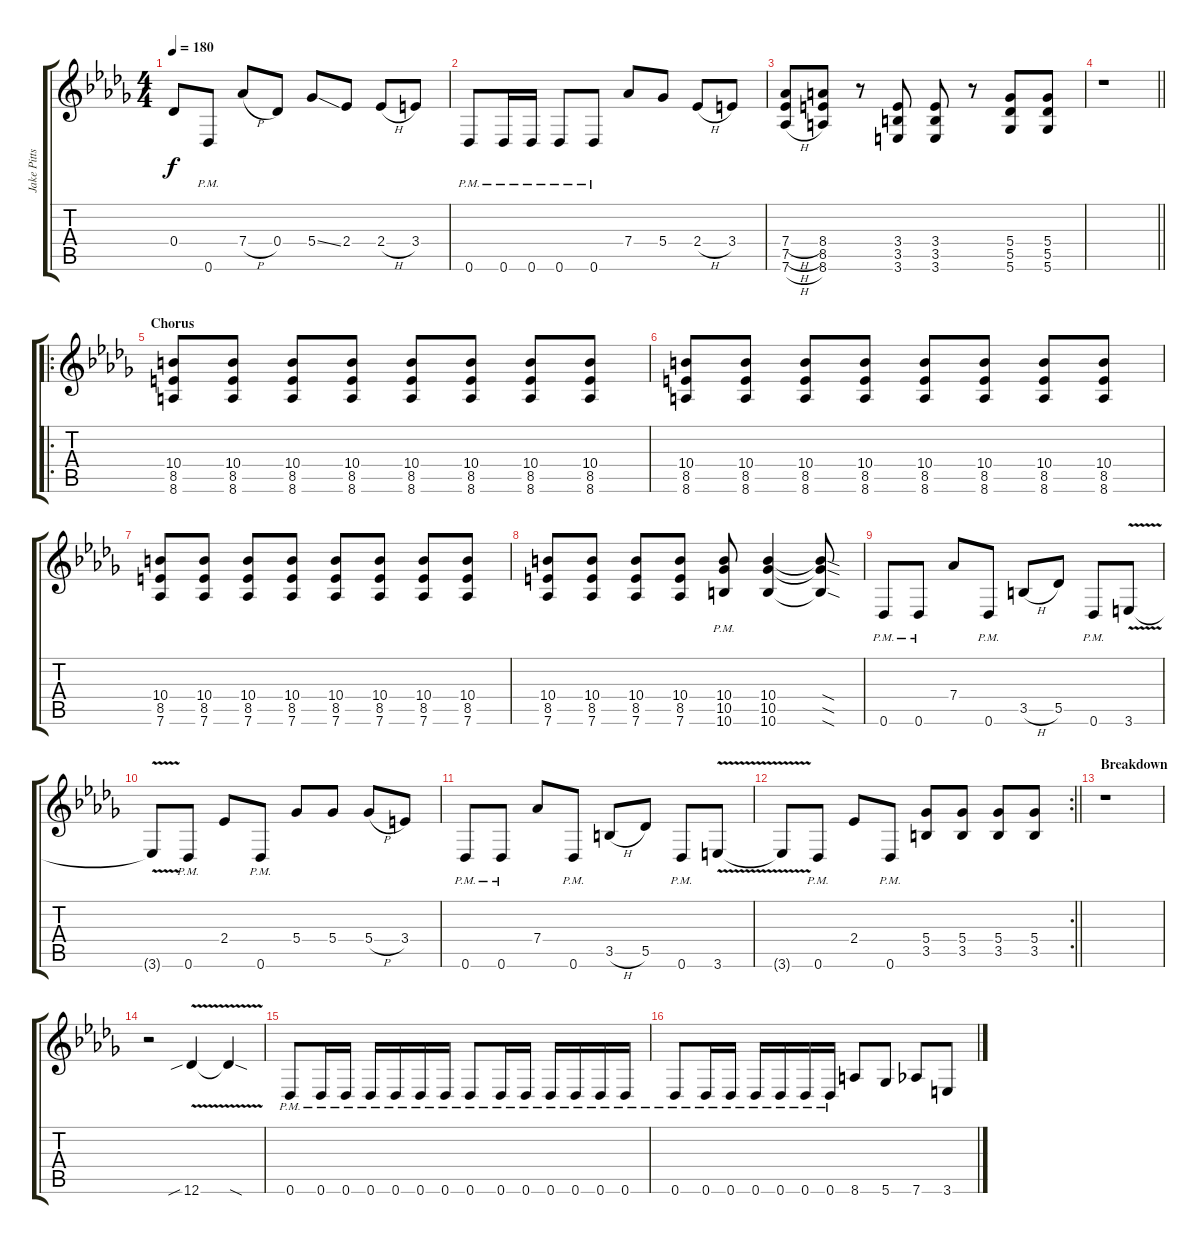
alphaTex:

\track ("Jake Pitts" "Jake Pitts") {instrument distortionguitar}
\staff {score tabs}
\tuning (Eb4 Bb3 Gb3 Db3 Ab2 Db2) {hide}
\ts (4 4)
\tempo 180
\clef g2
\ks db
0.4.8{dy f} 0.6{pm}.8 7.4{h}.8 0.4.8 5.4{ss}.8 2.4.8 2.4{h}.8 3.4.8 |
0.6{pm}.8 0.6{pm}.16 0.6{pm}.16 0.6{pm}.8 0.6{pm}.8 7.4.8 5.4.8 2.4{h}.8 3.4.8 |
(7.4{h} 7.5{h} 7.6{h}).8 (8.4 8.5 8.6).8 r.8 (3.4 3.5 3.6).8 (3.4 3.5 3.6).8 r.8 (5.4 5.5 5.6).8 (5.4 5.5 5.6).8 |
\barLineRight lightlight
r.1 |
\ro
\section ("" "Chorus")
(10.4 8.5 8.6).8 (10.4 8.5 8.6).8 (10.4 8.5 8.6).8 (10.4 8.5 8.6).8 (10.4 8.5 8.6).8 (10.4 8.5 8.6).8 (10.4 8.5 8.6).8 (10.4 8.5 8.6).8 |
(10.4 8.5 8.6).8 (10.4 8.5 8.6).8 (10.4 8.5 8.6).8 (10.4 8.5 8.6).8 (10.4 8.5 8.6).8 (10.4 8.5 8.6).8 (10.4 8.5 8.6).8 (10.4 8.5 8.6).8 |
(10.4 8.5 7.6).8 (10.4 8.5 7.6).8 (10.4 8.5 7.6).8 (10.4 8.5 7.6).8 (10.4 8.5 7.6).8 (10.4 8.5 7.6).8 (10.4 8.5 7.6).8 (10.4 8.5 7.6).8 |
(10.4 8.5 7.6).8 (10.4 8.5 7.6).8 (10.4 8.5 7.6).8 (10.4 8.5 7.6).8 (10.4{pm} 10.5{pm} 10.6{pm}).8 (10.4 10.5 10.6).4 (10.4{sod t} 10.5{sod t} 10.6{sod t}).8 |
0.6{pm}.8 0.6{pm}.8 7.4.8 0.6{pm}.8 3.5{h}.8 5.5.8 0.6{pm}.8 3.6{v}.8 |
3.6{v t}.8 0.6{pm}.8 2.4.8 0.6{pm}.8 5.4.8 5.4.8 5.4{h}.8 3.4.8 |
0.6{pm}.8 0.6{pm}.8 7.4.8 0.6{pm}.8 3.5{h}.8 5.5.8 0.6{pm}.8 3.6{v}.8 |
\rc 2
\barLineRight lightlight
3.6{v t}.8 0.6{pm}.8 2.4.8 0.6{pm}.8 (5.4 3.5).8 (5.4 3.5).8 (5.4 3.5).8 (5.4 3.5).8 |
\section ("" "Breakdown")
r.1 |
r.2 12.6{v sib}.4 12.6{v sod t}.4 |
0.6{pm}.8 0.6{pm}.16 0.6{pm}.16 0.6{pm}.16 0.6{pm}.16 0.6{pm}.16 0.6{pm}.16 0.6{pm}.8 0.6{pm}.16 0.6{pm}.16 0.6{pm}.16 0.6{pm}.16 0.6{pm}.16 0.6{pm}.16 |
0.6{pm}.8 0.6{pm}.16 0.6{pm}.16 0.6{pm}.16 0.6{pm}.16 0.6{pm}.16 0.6{pm}.16 8.6.8 5.6.8 7.6.8 3.6.8
